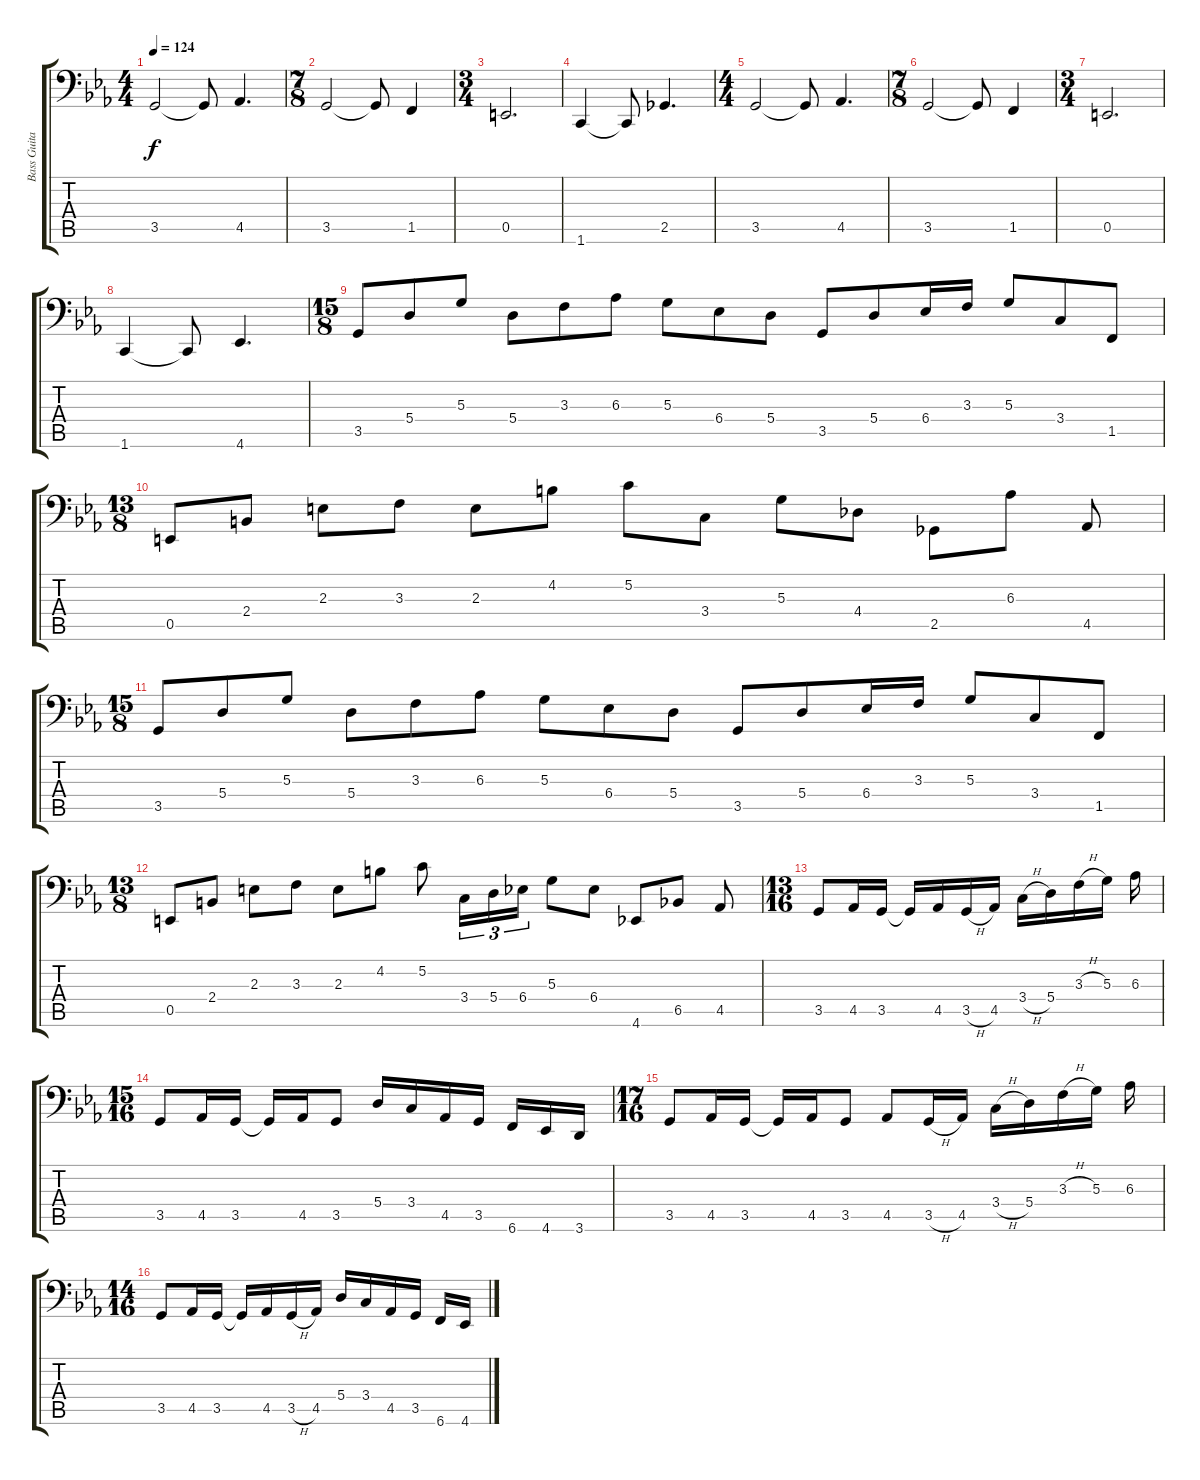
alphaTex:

\track ("Bass Guitar - John Myung" "Bass Guita") {instrument distortionguitar}
\staff {score tabs}
\tuning (C3 G2 D2 A1 E1 B0) {hide}
\ts (4 4)
\tempo 124
\clef f4
\ks eb
3.5.2{dy f volume 13} 3.5{t}.8 4.5.4{d} |
\ts (7 8)
3.5.2 3.5{t}.8 1.5.4 |
\ts (3 4)
0.5.2{d} |
1.6.4 1.6{t}.8 2.5.4{d} |
\ts (4 4)
3.5.2 3.5{t}.8 4.5.4{d} |
\ts (7 8)
3.5.2 3.5{t}.8 1.5.4 |
\ts (3 4)
0.5.2{d} |
1.6.4 1.6{t}.8 4.6.4{d} |
\ts (15 8)
3.5.8 5.4.8 5.3.8 5.4.8 3.3.8 6.3.8 5.3.8 6.4.8 5.4.8 3.5.8 5.4.8 6.4.16 3.3.16 5.3.8 3.4.8 1.5.8 |
\ts (13 8)
0.5.8 2.4.8 2.3.8 3.3.8 2.3.8 4.2.8 5.2.8 3.4.8 5.3.8 4.4.8 2.5.8 6.3.8 4.5.8 |
\ts (15 8)
3.5.8 5.4.8 5.3.8 5.4.8 3.3.8 6.3.8 5.3.8 6.4.8 5.4.8 3.5.8 5.4.8 6.4.16 3.3.16 5.3.8 3.4.8 1.5.8 |
\ts (13 8)
0.5.8 2.4.8 2.3.8 3.3.8 2.3.8 4.2.8 5.2.8 3.4.16{tu (3 2)} 5.4.16{tu (3 2)} 6.4.16{tu (3 2)} 5.3.8 6.4.8 4.6.8 6.5.8 4.5.8 |
\ts (13 16)
3.5.8 4.5.16 3.5.16 3.5{t}.16 4.5.16 3.5{h}.16 4.5.16 3.4{h}.16 5.4.16 3.3{h}.16 5.3.16 6.3.16 |
\ts (15 16)
3.5.8 4.5.16 3.5.16 3.5{t}.16 4.5.16 3.5.8 5.4.16 3.4.16 4.5.16 3.5.16 6.6.16 4.6.16 3.6.16 |
\ts (17 16)
3.5.8 4.5.16 3.5.16 3.5{t}.16 4.5.16 3.5.8 4.5.8 3.5{h}.16 4.5.16 3.4{h}.16 5.4.16 3.3{h}.16 5.3.16 6.3.16 |
\ts (14 16)
3.5.8 4.5.16 3.5.16 3.5{t}.16 4.5.16 3.5{h}.16 4.5.16 5.4.16 3.4.16 4.5.16 3.5.16 6.6.16 4.6.16
